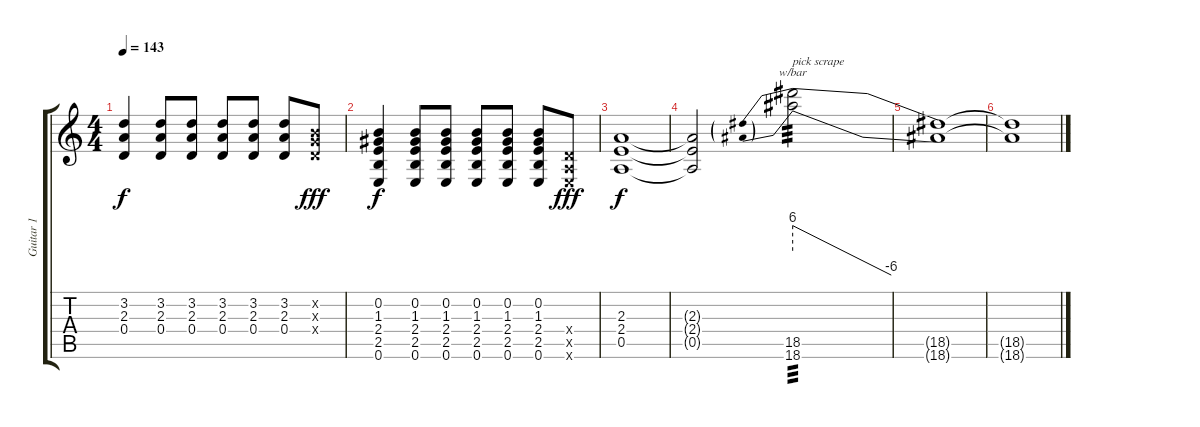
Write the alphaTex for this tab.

\track ("Guitar 1" "Guitar 1") {instrument distortionguitar}
\staff {score tabs}
\tuning (E4 B3 G3 D3 A2 E2) {hide}
\ts (4 4)
\tempo 143
\clef g2
\ks c
(3.2 2.3 0.4).4{dy f instrument distortionguitar} (3.2 2.3 0.4).8 (3.2 2.3 0.4).8 (3.2 2.3 0.4).8 (3.2 2.3 0.4).8 (3.2 2.3 0.4).8 (0.2{x} 0.3{x} 0.4{x}).8{dy fff} |
(0.2 1.3 2.4 2.5 0.6).4{dy f} (0.2 1.3 2.4 2.5 0.6).8 (0.2 1.3 2.4 2.5 0.6).8 (0.2 1.3 2.4 2.5 0.6).8 (0.2 1.3 2.4 2.5 0.6).8 (0.2 1.3 2.4 2.5 0.6).8 (0.4{x} 0.5{x} 0.6{x}).8{dy fff} |
(2.3 2.4 0.5).1{dy f} |
(2.3{t} 2.4{t} 0.5{t}).2 (18.5 18.6).2{tbe (predivedive default 0 24 60 -24) txt "pick scrape" tp 3 instrument guitarharmonics} |
(18.5{t} 18.6{t}).1{volume 0} |
(18.5{t} 18.6{t}).1
